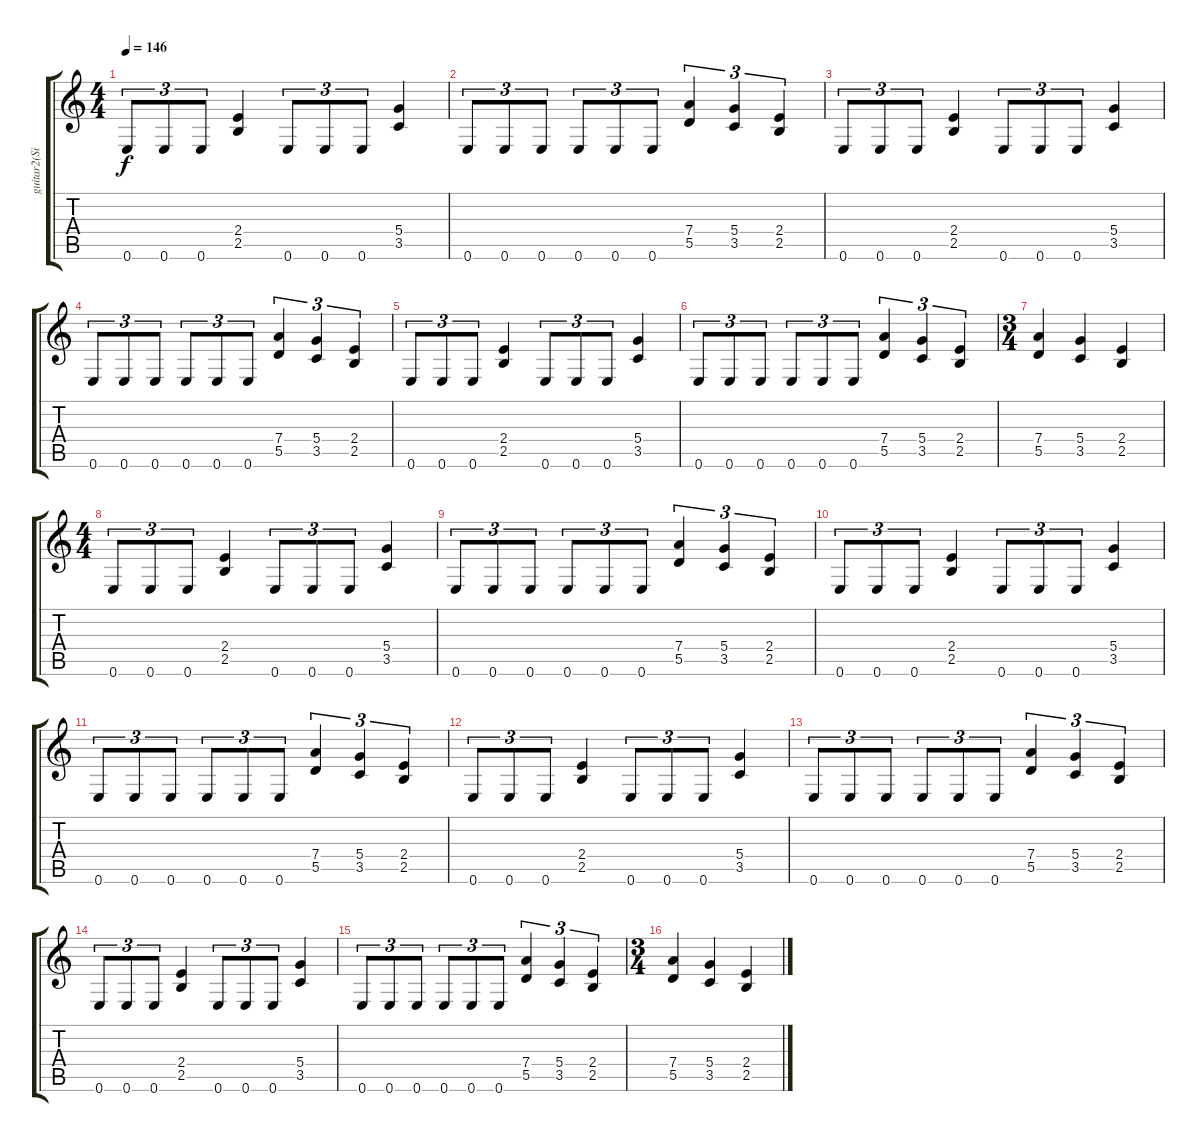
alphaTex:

\track ("guitar2(Simon)" "guitar2(Si") {instrument distortionguitar}
\staff {score tabs}
\tuning (E4 B3 G3 D3 A2 E2) {hide}
\ts (4 4)
\tempo 146
\clef g2
\ks c
0.6.8{tu (3 2) dy f} 0.6.8{tu (3 2)} 0.6.8{tu (3 2)} (2.4 2.5).4 0.6.8{tu (3 2)} 0.6.8{tu (3 2)} 0.6.8{tu (3 2)} (5.4 3.5).4 |
0.6.8{tu (3 2)} 0.6.8{tu (3 2)} 0.6.8{tu (3 2)} 0.6.8{tu (3 2)} 0.6.8{tu (3 2)} 0.6.8{tu (3 2)} (7.4 5.5).4{tu (3 2)} (5.4 3.5).4{tu (3 2)} (2.4 2.5).4{tu (3 2)} |
0.6.8{tu (3 2)} 0.6.8{tu (3 2)} 0.6.8{tu (3 2)} (2.4 2.5).4 0.6.8{tu (3 2)} 0.6.8{tu (3 2)} 0.6.8{tu (3 2)} (5.4 3.5).4 |
0.6.8{tu (3 2)} 0.6.8{tu (3 2)} 0.6.8{tu (3 2)} 0.6.8{tu (3 2)} 0.6.8{tu (3 2)} 0.6.8{tu (3 2)} (7.4 5.5).4{tu (3 2)} (5.4 3.5).4{tu (3 2)} (2.4 2.5).4{tu (3 2)} |
0.6.8{tu (3 2)} 0.6.8{tu (3 2)} 0.6.8{tu (3 2)} (2.4 2.5).4 0.6.8{tu (3 2)} 0.6.8{tu (3 2)} 0.6.8{tu (3 2)} (5.4 3.5).4 |
0.6.8{tu (3 2)} 0.6.8{tu (3 2)} 0.6.8{tu (3 2)} 0.6.8{tu (3 2)} 0.6.8{tu (3 2)} 0.6.8{tu (3 2)} (7.4 5.5).4{tu (3 2)} (5.4 3.5).4{tu (3 2)} (2.4 2.5).4{tu (3 2)} |
\ts (3 4)
(7.4 5.5).4 (5.4 3.5).4 (2.4 2.5).4 |
\ts (4 4)
0.6.8{tu (3 2)} 0.6.8{tu (3 2)} 0.6.8{tu (3 2)} (2.4 2.5).4 0.6.8{tu (3 2)} 0.6.8{tu (3 2)} 0.6.8{tu (3 2)} (5.4 3.5).4 |
0.6.8{tu (3 2)} 0.6.8{tu (3 2)} 0.6.8{tu (3 2)} 0.6.8{tu (3 2)} 0.6.8{tu (3 2)} 0.6.8{tu (3 2)} (7.4 5.5).4{tu (3 2)} (5.4 3.5).4{tu (3 2)} (2.4 2.5).4{tu (3 2)} |
0.6.8{tu (3 2)} 0.6.8{tu (3 2)} 0.6.8{tu (3 2)} (2.4 2.5).4 0.6.8{tu (3 2)} 0.6.8{tu (3 2)} 0.6.8{tu (3 2)} (5.4 3.5).4 |
0.6.8{tu (3 2)} 0.6.8{tu (3 2)} 0.6.8{tu (3 2)} 0.6.8{tu (3 2)} 0.6.8{tu (3 2)} 0.6.8{tu (3 2)} (7.4 5.5).4{tu (3 2)} (5.4 3.5).4{tu (3 2)} (2.4 2.5).4{tu (3 2)} |
0.6.8{tu (3 2)} 0.6.8{tu (3 2)} 0.6.8{tu (3 2)} (2.4 2.5).4 0.6.8{tu (3 2)} 0.6.8{tu (3 2)} 0.6.8{tu (3 2)} (5.4 3.5).4 |
0.6.8{tu (3 2)} 0.6.8{tu (3 2)} 0.6.8{tu (3 2)} 0.6.8{tu (3 2)} 0.6.8{tu (3 2)} 0.6.8{tu (3 2)} (7.4 5.5).4{tu (3 2)} (5.4 3.5).4{tu (3 2)} (2.4 2.5).4{tu (3 2)} |
0.6.8{tu (3 2)} 0.6.8{tu (3 2)} 0.6.8{tu (3 2)} (2.4 2.5).4 0.6.8{tu (3 2)} 0.6.8{tu (3 2)} 0.6.8{tu (3 2)} (5.4 3.5).4 |
0.6.8{tu (3 2)} 0.6.8{tu (3 2)} 0.6.8{tu (3 2)} 0.6.8{tu (3 2)} 0.6.8{tu (3 2)} 0.6.8{tu (3 2)} (7.4 5.5).4{tu (3 2)} (5.4 3.5).4{tu (3 2)} (2.4 2.5).4{tu (3 2)} |
\ts (3 4)
(7.4 5.5).4 (5.4 3.5).4 (2.4 2.5).4
